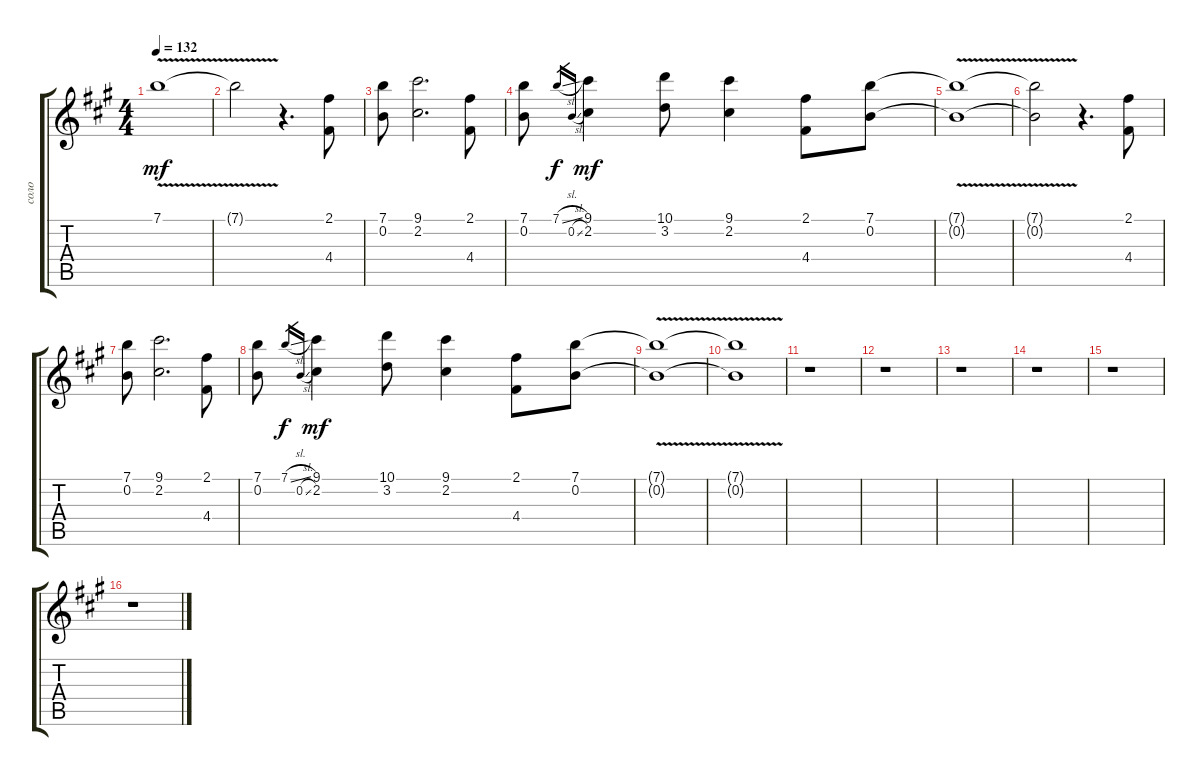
\track ("соло" "соло") {instrument electricguitarjazz}
\staff {score tabs}
\tuning (E4 B3 G3 D3 A2 E2) {hide}
\ts (4 4)
\tempo 132
\clef g2
\ks f#minor
7.1{v t}.1{dy mf} |
7.1{v t}.2 r.4{d} (2.1 4.4).8 |
(7.1 0.2).8 (9.1 2.2).2{d} (2.1 4.4).8 |
(7.1 0.2).8 7.1{sl}.16{gr dy f} 0.2{sl}.16{gr} (9.1 2.2).4{dy mf} (10.1 3.2).8 (9.1 2.2).4 (2.1 4.4).8 (7.1 0.2).8 |
(7.1{v t} 0.2{v t}).1 |
(7.1{v t} 0.2{v t}).2 r.4{d} (2.1 4.4).8 |
(7.1 0.2).8 (9.1 2.2).2{d} (2.1 4.4).8 |
(7.1 0.2).8 7.1{sl}.16{gr dy f} 0.2{sl}.16{gr} (9.1 2.2).4{dy mf} (10.1 3.2).8 (9.1 2.2).4 (2.1 4.4).8 (7.1 0.2).8 |
(7.1{v t} 0.2{v t}).1 |
(7.1{t} 0.2{v t}).1 |
r.1 |
r.1 |
r.1 |
r.1 |
r.1 |
r.1
